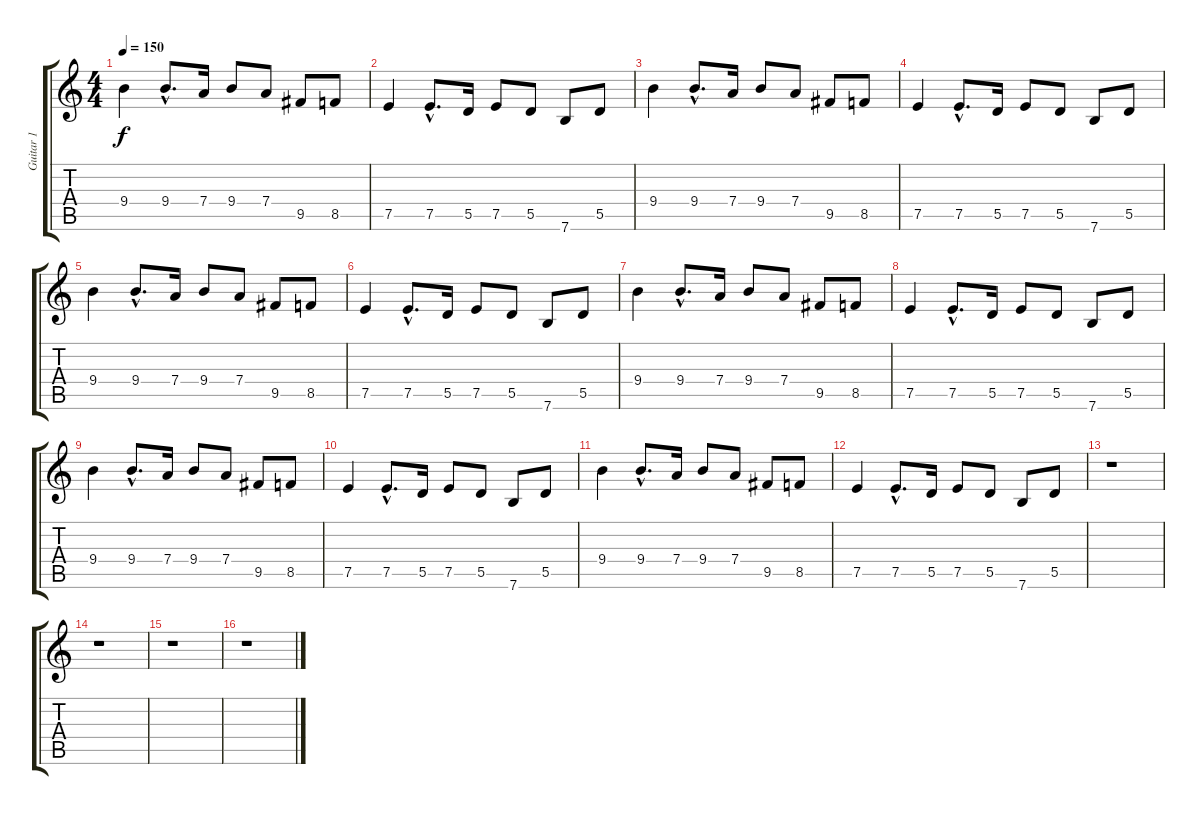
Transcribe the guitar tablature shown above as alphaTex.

\track ("Guitar 1" "Guitar 1") {instrument overdrivenguitar}
\staff {score tabs}
\tuning (E4 B3 G3 D3 A2 E2) {hide}
\ts (4 4)
\tempo 150
\clef g2
\ks c
9.4.4{dy f instrument overdrivenguitar} 9.4{hac}.8{d} 7.4.16 9.4.8 7.4.8 9.5.8 8.5.8 |
7.5.4 7.5{hac}.8{d} 5.5.16 7.5.8 5.5.8 7.6.8 5.5.8 |
9.4.4 9.4{hac}.8{d} 7.4.16 9.4.8 7.4.8 9.5.8 8.5.8 |
7.5.4 7.5{hac}.8{d} 5.5.16 7.5.8 5.5.8 7.6.8 5.5.8 |
9.4.4 9.4{hac}.8{d} 7.4.16 9.4.8 7.4.8 9.5.8 8.5.8 |
7.5.4 7.5{hac}.8{d} 5.5.16 7.5.8 5.5.8 7.6.8 5.5.8 |
9.4.4 9.4{hac}.8{d} 7.4.16 9.4.8 7.4.8 9.5.8 8.5.8 |
7.5.4 7.5{hac}.8{d} 5.5.16 7.5.8 5.5.8 7.6.8 5.5.8 |
9.4.4 9.4{hac}.8{d} 7.4.16 9.4.8 7.4.8 9.5.8 8.5.8 |
7.5.4 7.5{hac}.8{d} 5.5.16 7.5.8 5.5.8 7.6.8 5.5.8 |
9.4.4 9.4{hac}.8{d} 7.4.16 9.4.8 7.4.8 9.5.8 8.5.8 |
7.5.4 7.5{hac}.8{d} 5.5.16 7.5.8 5.5.8 7.6.8 5.5.8 |
r.1 |
r.1 |
r.1 |
r.1
